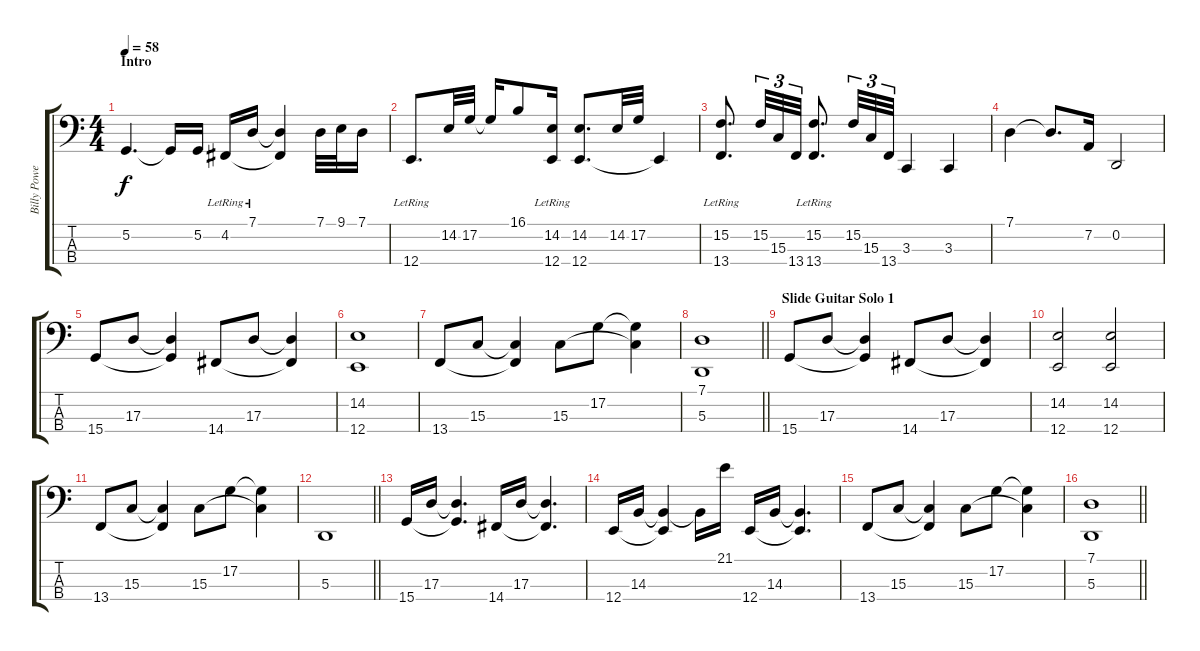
\track ("Billy Powell (keyboard left hand)" "Billy Powe") {instrument acousticgrandpiano}
\staff {score tabs}
\tuning (G2 D2 A1 E1) {hide}
\ts (4 4)
\section ("" "Intro")
\tempo 58
\clef f4
\ks c
5.2.4{d dy f instrument acousticgrandpiano} 5.2{t}.16 5.2.16 4.2{lr}.16 7.1{lr}.16 (7.1{t} 4.2{t}).4 7.1.32 9.1.32 7.1.16 |
12.4{lr}.8{d} 14.2.32 17.2.32 17.2{t}.16 16.1.8 (14.2{lr} 12.4{lr}).16 (14.2{lr} 12.4{lr}).8{d} 14.2.32 17.2.32 12.4{t}.4 |
(15.2 13.4{lr}).8{d} 15.2.32{tu (3 2)} 15.3.32{tu (3 2)} 13.4.32{tu (3 2)} (15.2{lr} 13.4{lr}).8{d} 15.2.32{tu (3 2)} 15.3.32{tu (3 2)} 13.4.32{tu (3 2)} 3.3.4 3.3.4 |
7.1.4 7.1{t}.8{d} 7.2.16 0.2.2 |
15.4.8 17.3.8 (17.3{t} 15.4{t}).4 14.4.8 17.3.8 (17.3{t} 14.4{t}).4 |
(14.2 12.4).1 |
13.4.8 15.3.8 (15.3{t} 13.4{t}).4 15.3.8 17.2.8 (17.2{t} 15.3{t}).4 |
\barLineRight lightlight
(7.1 5.3).1 |
\section ("" "Slide Guitar Solo 1")
15.4.8 17.3.8 (17.3{t} 15.4{t}).4 14.4.8 17.3.8 (17.3{t} 14.4{t}).4 |
(14.2 12.4).2 (14.2 12.4).2 |
13.4.8 15.3.8 (15.3{t} 13.4{t}).4 15.3.8 17.2.8 (17.2{t} 15.3{t}).4 |
\barLineRight lightlight
5.3.1 |
15.4.16 17.3.16 (17.3{t} 15.4{t}).4{d} 14.4.16 17.3.16 (17.3{t} 14.4{t}).4{d} |
12.4.16 14.3.16 (14.3{t} 12.4{t}).4 14.3{t}.16 21.1.16 12.4.16 14.3.16 (14.3{t} 12.4{t}).4{d} |
13.4.8 15.3.8 (15.3{t} 13.4{t}).4 15.3.8 17.2.8 (17.2{t} 15.3{t}).4 |
\barLineRight lightlight
(7.1 5.3).1
